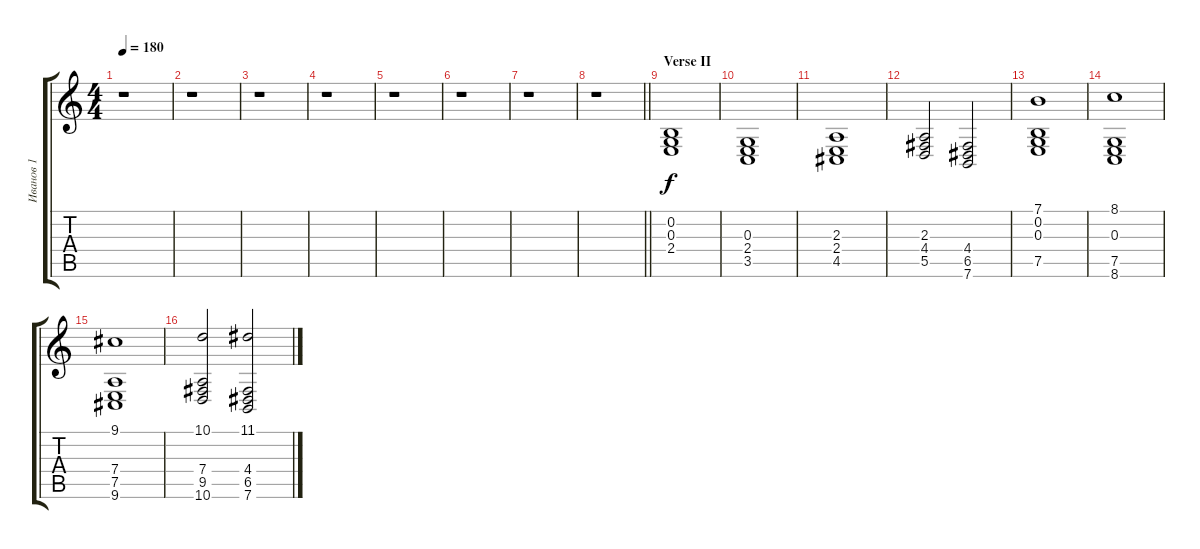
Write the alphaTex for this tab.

\track ("Иванов 1" "Иванов 1") {instrument stringensemble1}
\staff {score tabs}
\tuning (E4 B3 G3 D3 A2 E2) {hide}
\ts (4 4)
\tempo 180
\clef g2
\ks c
r.1{dy f} |
r.1 |
r.1 |
r.1 |
r.1 |
r.1 |
r.1 |
\barLineRight lightlight
r.1 |
\section ("" "Verse II")
(0.2 0.3 2.4).1 |
(0.3 2.4 3.5).1 |
(2.3 2.4 4.5).1 |
(2.3 4.4 5.5).2 (4.4 6.5 7.6).2 |
(7.1 0.2 0.3 7.5).1 |
(8.1 0.3 7.5 8.6).1 |
(9.1 7.4 7.5 9.6).1 |
(10.1 7.4 9.5 10.6).2 (11.1 4.4 6.5 7.6).2
